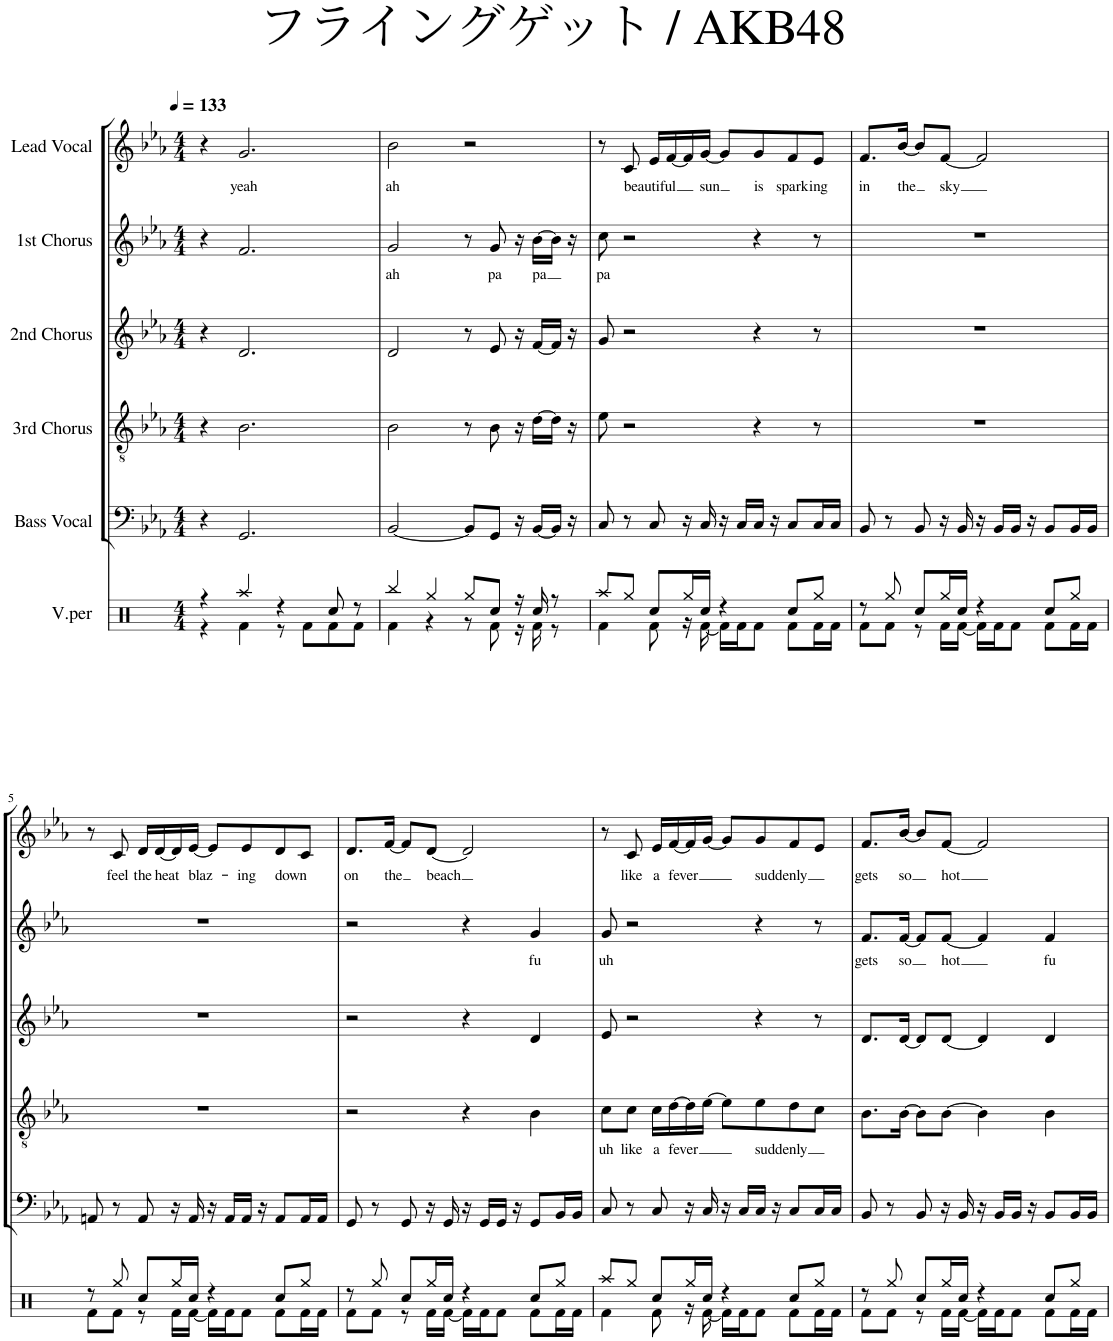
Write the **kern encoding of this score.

**kern	**kern	**kern	**text	**kern	**kern	**text	**kern	**text
*part6	*part5	*part4	*part4	*part3	*part2	*part2	*part1	*part1
*staff6	*staff5	*staff4	*staff4	*staff3	*staff2	*staff2	*staff1	*staff1
*I"V.per	*I"Bass Vocal	*I"3rd Chorus	*	*I"2nd Chorus	*I"1st Chorus	*	*I"Lead Vocal	*
*clefX	*clefF4	*clefGv2	*	*clefG2	*clefG2	*	*clefG2	*
*k[]	*k[b-e-a-]	*k[b-e-a-]	*	*k[b-e-a-]	*k[b-e-a-]	*	*k[b-e-a-]	*
*M4/4	*M4/4	*M4/4	*	*M4/4	*M4/4	*	*M4/4	*
*MM133	*MM133	*MM133	*	*MM133	*MM133	*	*MM133	*
=1	=1	=1	=1	=1	=1	=1	=1	=1
*^	*	*	*	*	*	*	*	*
4r	4r	4r	4r	.	4r	4r	.	4r	.
!	!	!	!	!	!	!	!	!	!LO:LY:b
4Raa/	4Rf\	2.GG/	2.B-\	.	2.d/	2.f/	.	2.g/	yeah
4r	8r	.	.	.	.	.	.	.	.
.	8Rf\L	.	.	.	.	.	.	.	.
8Rcc/	8Rf\	.	.	.	.	.	.	.	.
8r	8Rf\J	.	.	.	.	.	.	.	.
=2	=2	=2	=2	=2	=2	=2	=2	=2	=2
!	!	!	!	!	!	!	!LO:LY:b	!	!LO:LY:b
4Rbb/	4Rf\	[2BB-/	2B-\	.	2d/	2g/	ah	2b-\	ah
4Rgg/	4r	.	.	.	.	.	.	.	.
8Rgg/L	8r	8BB-/L]	8r	.	8r	8r	.	2r	.
!	!	!	!	!	!	!	!LO:LY:b	!	!
8Rcc/J	8Rf\	8GG/J	8B-\	.	8e-/	8g/	pa	.	.
16r	16r	16r	16r	.	16r	16r	.	.	.
!	!	!	!	!	!	!	!LO:LY:b	!	!
16Rcc/	16Rf\	[16BB-/LL	[16d\LL	.	[16f/LL	[16b-\LL	pa	.	.
8r	8r	16BB-/JJ]	16d\JJ]	.	16f/JJ]	16b-\JJ]	.	.	.
.	.	16r	16r	.	16r	16r	.	.	.
=3	=3	=3	=3	=3	=3	=3	=3	=3	=3
!	!	!	!	!	!	!	!LO:LY:b	!	!
8Raa/L	4Rf\	8C/	8e-\	.	8g/	8cc\	pa	8r	.
!	!	!	!	!	!	!	!	!	!LO:LY:b
8Rgg/J	.	8r	2r	.	2r	2r	.	8c/	beautiful
8Rcc/L	8Rf\	8C/	.	.	.	.	.	16e-/LL	.
.	.	.	.	.	.	.	.	[16f/	.
16Rgg/L	16r	16r	.	.	.	.	.	16f/]	.
!	!	!	!	!	!	!	!	!	!LO:LY:b
16Rcc/JJ	[16Rf\	16C/	.	.	.	.	.	[16g/JJ	sun
4r	16Rf\LL]	16r	.	.	.	.	.	8g/L]	.
.	16Rf\J	16C/LL	.	.	.	.	.	.	.
!	!	!	!	!	!	!	!	!	!LO:LY:b
.	8Rf\J	16C/JJ	4r	.	4r	4r	.	8g/	is
.	.	16r	.	.	.	.	.	.	.
!	!	!	!	!	!	!	!	!	!LO:LY:b
8Rcc/L	8Rf\L	8C/L	.	.	.	.	.	8f/	spark
!	!	!	!	!	!	!	!	!	!LO:LY:b
8Rgg/J	16Rf\L	16C/L	8r	.	8r	8r	.	8e-/J	ing
.	16Rf\JJ	16C/JJ	.	.	.	.	.	.	.
=4	=4	=4	=4	=4	=4	=4	=4	=4	=4
!	!	!	!	!	!	!	!	!	!LO:LY:b
8r	8Rf\L	8BB-/	1r	.	1r	1r	.	8.f/L	in
8Rgg/	8Rf\J	8r	.	.	.	.	.	.	.
!	!	!	!	!	!	!	!	!	!LO:LY:b
.	.	.	.	.	.	.	.	[16b-/Jk	the
8Rcc/L	8r	8BB-/	.	.	.	.	.	8b-/L]	.
!	!	!	!	!	!	!	!	!	!LO:LY:b
16Rgg/L	16Rf\LL	16r	.	.	.	.	.	[8f/J	sky
16Rcc/JJ	[16Rf\JJ	16BB-/	.	.	.	.	.	.	.
4r	16Rf\LL]	16r	.	.	.	.	.	2f/]	.
.	16Rf\J	16BB-/LL	.	.	.	.	.	.	.
.	8Rf\J	16BB-/JJ	.	.	.	.	.	.	.
.	.	16r	.	.	.	.	.	.	.
8Rcc/L	8Rf\L	8BB-/L	.	.	.	.	.	.	.
8Rgg/J	16Rf\L	16BB-/L	.	.	.	.	.	.	.
.	16Rf\JJ	16BB-/JJ	.	.	.	.	.	.	.
!!LO:LB:g=z
=5	=5	=5	=5	=5	=5	=5	=5	=5	=5
8r	8Rf\L	8AAn/	1r	.	1r	1r	.	8r	.
!	!	!	!	!	!	!	!	!	!LO:LY:b
8Rgg/	8Rf\J	8r	.	.	.	.	.	8c/	feel
!	!	!	!	!	!	!	!	!	!LO:LY:b
8Rcc/L	8r	8AA/	.	.	.	.	.	16d/LL	the
!	!	!	!	!	!	!	!	!	!LO:LY:b
.	.	.	.	.	.	.	.	[16d/	heat
16Rgg/L	16Rf\LL	16r	.	.	.	.	.	16d/]	.
!	!	!	!	!	!	!	!	!	!LO:LY:b
16Rcc/JJ	[16Rf\JJ	16AA/	.	.	.	.	.	[16e-/JJ	blaz-
4r	16Rf\LL]	16r	.	.	.	.	.	8e-/L]	.
.	16Rf\J	16AA/LL	.	.	.	.	.	.	.
!	!	!	!	!	!	!	!	!	!LO:LY:b
.	8Rf\J	16AA/JJ	.	.	.	.	.	8e-/	-ing
.	.	16r	.	.	.	.	.	.	.
!	!	!	!	!	!	!	!	!	!LO:LY:b
8Rcc/L	8Rf\L	8AA/L	.	.	.	.	.	8d/	down
8Rgg/J	16Rf\L	16AA/L	.	.	.	.	.	8c/J	.
.	16Rf\JJ	16AA/JJ	.	.	.	.	.	.	.
=6	=6	=6	=6	=6	=6	=6	=6	=6	=6
!	!	!	!	!	!	!	!	!	!LO:LY:b
8r	8Rf\L	8GG/	2r	.	2r	2r	.	8.d/L	on
8Rgg/	8Rf\J	8r	.	.	.	.	.	.	.
!	!	!	!	!	!	!	!	!	!LO:LY:b
.	.	.	.	.	.	.	.	[16f/Jk	the
8Rcc/L	8r	8GG/	.	.	.	.	.	8f/L]	.
!	!	!	!	!	!	!	!	!	!LO:LY:b
16Rgg/L	16Rf\LL	16r	.	.	.	.	.	[8d/J	beach
16Rcc/JJ	[16Rf\JJ	16GG/	.	.	.	.	.	.	.
4r	16Rf\LL]	16r	4r	.	4r	4r	.	2d/]	.
.	16Rf\J	16GG/LL	.	.	.	.	.	.	.
.	8Rf\J	16GG/JJ	.	.	.	.	.	.	.
.	.	16r	.	.	.	.	.	.	.
!	!	!	!	!	!	!	!LO:LY:b	!	!
8Rcc/L	8Rf\L	8GG/L	4B-\	.	4d/	4g/	fu	.	.
8Rgg/J	16Rf\L	16BB-/L	.	.	.	.	.	.	.
.	16Rf\JJ	16BB-/JJ	.	.	.	.	.	.	.
=7	=7	=7	=7	=7	=7	=7	=7	=7	=7
!	!	!	!	!LO:LY:b	!	!	!LO:LY:b	!	!
8Raa/L	4Rf\	8C/	8c\L	uh	8e-/	8g/	uh	8r	.
!	!	!	!	!LO:LY:b	!	!	!	!	!LO:LY:b
8Rgg/J	.	8r	8c\J	like	2r	2r	.	8c/	like
!	!	!	!	!LO:LY:b	!	!	!	!	!LO:LY:b
8Rcc/L	8Rf\	8C/	16c\LL	a	.	.	.	16e-/LL	a
!	!	!	!	!LO:LY:b	!	!	!	!	!LO:LY:b
.	.	.	[16d\	fever	.	.	.	[16f/	fever
16Rgg/L	16r	16r	16d\]	.	.	.	.	16f/]	.
16Rcc/JJ	[16Rf\	16C/	[16e-\JJ	.	.	.	.	[16g/JJ	.
4r	16Rf\LL]	16r	8e-\L]	.	.	.	.	8g/L]	.
.	16Rf\J	16C/LL	.	.	.	.	.	.	.
!	!	!	!	!LO:LY:b	!	!	!	!	!LO:LY:b
.	8Rf\J	16C/JJ	8e-\	suddenly	4r	4r	.	8g/	suddenly
.	.	16r	.	.	.	.	.	.	.
8Rcc/L	8Rf\L	8C/L	8d\	.	.	.	.	8f/	.
8Rgg/J	16Rf\L	16C/L	8c\J	.	8r	8r	.	8e-/J	.
.	16Rf\JJ	16C/JJ	.	.	.	.	.	.	.
=8	=8	=8	=8	=8	=8	=8	=8	=8	=8
!	!	!	!	!	!	!	!LO:LY:b	!	!LO:LY:b
8r	8Rf\L	8BB-/	8.B-\L	.	8.d/L	8.f/L	gets	8.f/L	gets
8Rgg/	8Rf\J	8r	.	.	.	.	.	.	.
!	!	!	!	!	!	!	!LO:LY:b	!	!LO:LY:b
.	.	.	[16B-\Jk	.	[16d/Jk	[16f/Jk	so	[16b-/Jk	so
8Rcc/L	8r	8BB-/	8B-\L]	.	8d/L]	8f/L]	.	8b-/L]	.
!	!	!	!	!	!	!	!LO:LY:b	!	!LO:LY:b
16Rgg/L	16Rf\LL	16r	[8B-\J	.	[8d/J	[8f/J	hot	[8f/J	hot
16Rcc/JJ	[16Rf\JJ	16BB-/	.	.	.	.	.	.	.
4r	16Rf\LL]	16r	4B-\]	.	4d/]	4f/]	.	2f/]	.
.	16Rf\J	16BB-/LL	.	.	.	.	.	.	.
.	8Rf\J	16BB-/JJ	.	.	.	.	.	.	.
.	.	16r	.	.	.	.	.	.	.
!	!	!	!	!	!	!	!LO:LY:b	!	!
8Rcc/L	8Rf\L	8BB-/L	4B-\	.	4d/	4f/	fu	.	.
8Rgg/J	16Rf\L	16BB-/L	.	.	.	.	.	.	.
.	16Rf\JJ	16BB-/JJ	.	.	.	.	.	.	.
*v	*v	*	*	*	*	*	*	*	*
=	=	=	=	=	=	=	=	=
*-	*-	*-	*-	*-	*-	*-	*-	*-
